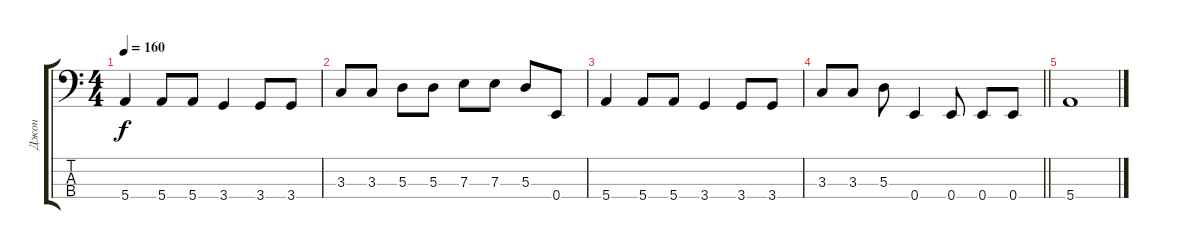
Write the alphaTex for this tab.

\track ("Джон" "Джон") {instrument slapbass1}
\staff {score tabs}
\tuning (G2 D2 A1 E1) {hide}
\ts (4 4)
\tempo 160
\clef f4
\ks c
5.4.4{dy f} 5.4.8 5.4.8 3.4.4 3.4.8 3.4.8 |
3.3.8 3.3.8 5.3.8 5.3.8 7.3.8 7.3.8 5.3.8 0.4.8 |
5.4.4 5.4.8 5.4.8 3.4.4 3.4.8 3.4.8 |
\barLineRight lightlight
3.3.8 3.3.8 5.3.8 0.4.4 0.4.8 0.4.8 0.4.8 |
5.4.1
